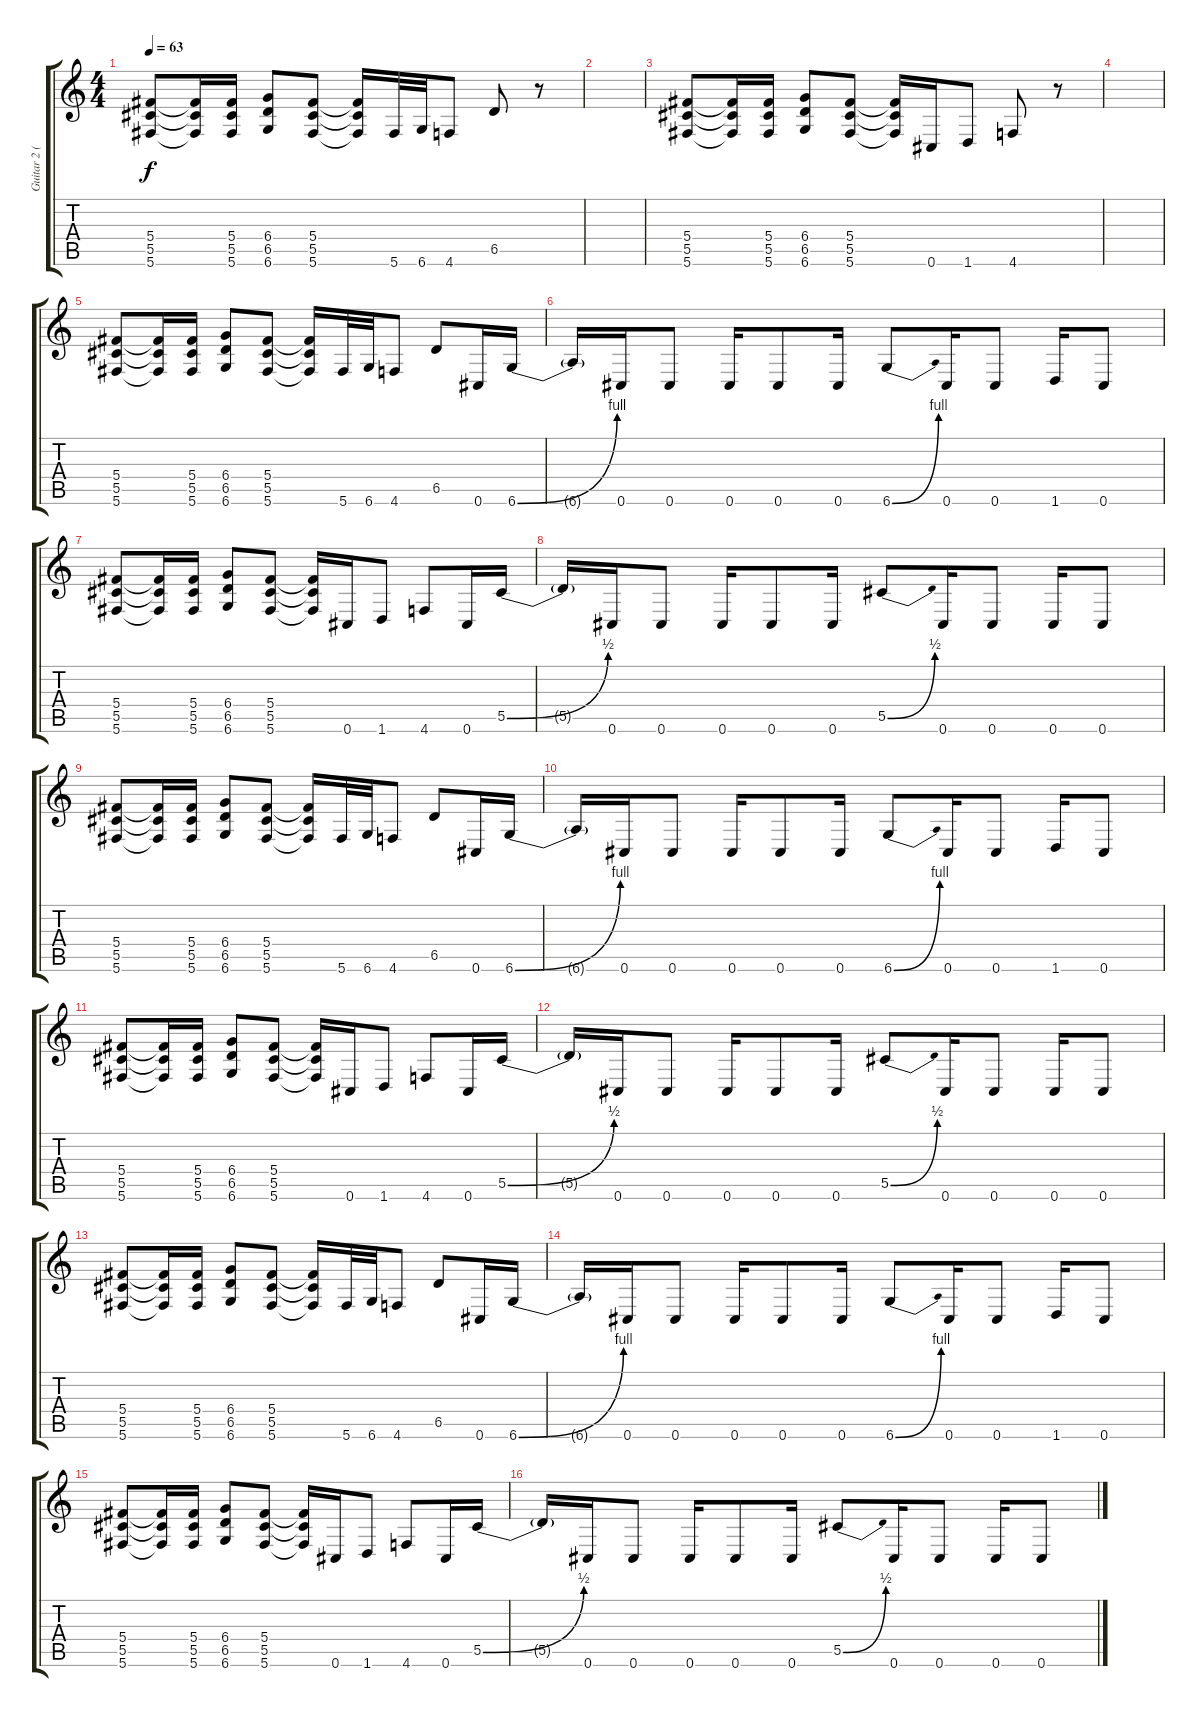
\track ("Guitar 2 (Drop C#)" "Guitar 2 (") {instrument distortionguitar}
\staff {score tabs}
\tuning (Eb4 Bb3 Gb3 Db3 Ab2 Db2) {hide}
\ts (4 4)
\tempo 63
\clef g2
\ks c
(5.4 5.5 5.6).8{dy f} (5.4{t} 5.5{t} 5.6{t}).16 (5.4 5.5 5.6).16 (6.4 6.5 6.6).8 (5.4 5.5 5.6).8 (5.4{t} 5.5{t} 5.6{t}).16 5.6.32 6.6.32 4.6.8 6.5.8 r.8 |
|
(5.4 5.5 5.6).8 (5.4{t} 5.5{t} 5.6{t}).16 (5.4 5.5 5.6).16 (6.4 6.5 6.6).8 (5.4 5.5 5.6).8 (5.4{t} 5.5{t} 5.6{t}).16 0.6.16 1.6.8 4.6.8 r.8 |
|
(5.4 5.5 5.6).8 (5.4{t} 5.5{t} 5.6{t}).16 (5.4 5.5 5.6).16 (6.4 6.5 6.6).8 (5.4 5.5 5.6).8 (5.4{t} 5.5{t} 5.6{t}).16 5.6.32 6.6.32 4.6.8 6.5.8 0.6.16 6.6{be (bend 0 0 60 4)}.16 |
6.6{t}.16 0.6.16 0.6.8 0.6.16 0.6.8 0.6.16 6.6{be (bend 0 0 60 4)}.8 0.6.16 0.6.8 1.6.16 0.6.8 |
(5.4 5.5 5.6).8 (5.4{t} 5.5{t} 5.6{t}).16 (5.4 5.5 5.6).16 (6.4 6.5 6.6).8 (5.4 5.5 5.6).8 (5.4{t} 5.5{t} 5.6{t}).16 0.6.16 1.6.8 4.6.8 0.6.16 5.5{be (bend 0 0 60 2)}.16 |
5.5{t}.16 0.6.16 0.6.8 0.6.16 0.6.8 0.6.16 5.5{be (bend 0 0 60 2)}.8 0.6.16 0.6.8 0.6.16 0.6.8 |
(5.4 5.5 5.6).8 (5.4{t} 5.5{t} 5.6{t}).16 (5.4 5.5 5.6).16 (6.4 6.5 6.6).8 (5.4 5.5 5.6).8 (5.4{t} 5.5{t} 5.6{t}).16 5.6.32 6.6.32 4.6.8 6.5.8 0.6.16 6.6{be (bend 0 0 60 4)}.16 |
6.6{t}.16 0.6.16 0.6.8 0.6.16 0.6.8 0.6.16 6.6{be (bend 0 0 60 4)}.8 0.6.16 0.6.8 1.6.16 0.6.8 |
(5.4 5.5 5.6).8 (5.4{t} 5.5{t} 5.6{t}).16 (5.4 5.5 5.6).16 (6.4 6.5 6.6).8 (5.4 5.5 5.6).8 (5.4{t} 5.5{t} 5.6{t}).16 0.6.16 1.6.8 4.6.8 0.6.16 5.5{be (bend 0 0 60 2)}.16 |
5.5{t}.16 0.6.16 0.6.8 0.6.16 0.6.8 0.6.16 5.5{be (bend 0 0 60 2)}.8 0.6.16 0.6.8 0.6.16 0.6.8 |
(5.4 5.5 5.6).8 (5.4{t} 5.5{t} 5.6{t}).16 (5.4 5.5 5.6).16 (6.4 6.5 6.6).8 (5.4 5.5 5.6).8 (5.4{t} 5.5{t} 5.6{t}).16 5.6.32 6.6.32 4.6.8 6.5.8 0.6.16 6.6{be (bend 0 0 60 4)}.16 |
6.6{t}.16 0.6.16 0.6.8 0.6.16 0.6.8 0.6.16 6.6{be (bend 0 0 60 4)}.8 0.6.16 0.6.8 1.6.16 0.6.8 |
(5.4 5.5 5.6).8 (5.4{t} 5.5{t} 5.6{t}).16 (5.4 5.5 5.6).16 (6.4 6.5 6.6).8 (5.4 5.5 5.6).8 (5.4{t} 5.5{t} 5.6{t}).16 0.6.16 1.6.8 4.6.8 0.6.16 5.5{be (bend 0 0 60 2)}.16 |
5.5{t}.16 0.6.16 0.6.8 0.6.16 0.6.8 0.6.16 5.5{be (bend 0 0 60 2)}.8 0.6.16 0.6.8 0.6.16 0.6.8
